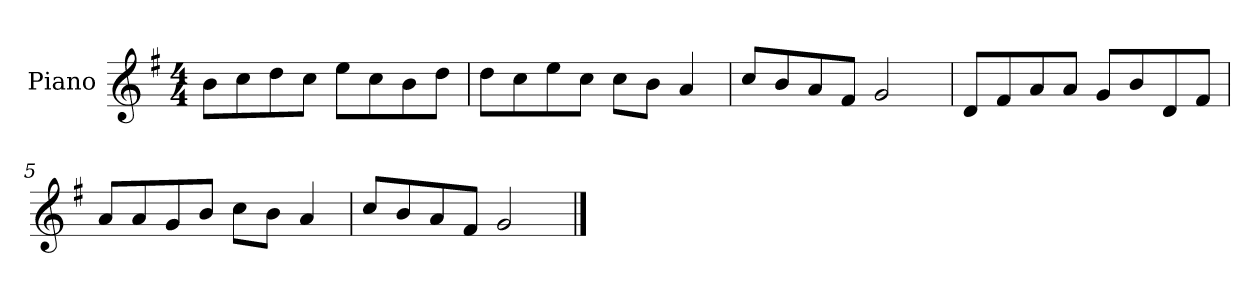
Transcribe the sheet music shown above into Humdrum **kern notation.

**kern
*part1
*staff1
*I"Piano
*I'P-no
*clefG2
*k[f#]
*M4/4
*MM90
=1
8b\L
8cc\
8dd\
8cc\J
8ee\L
8cc\
8b\
8dd\J
=2
8dd\L
8cc\
8ee\
8cc\J
8cc\L
8b\J
4a/
=3
8cc/L
8b/
8a/
8f#/J
2g/
=4
8d/L
8f#/
8a/
8a/J
8g/L
8b/
8d/
8f#/J
=5
8a/L
8a/
8g/
8b/J
8cc\L
8b\J
4a/
!!LO:LB:g=z
=6
8cc/L
8b/
8a/
8f#/J
2g/
==
*-
